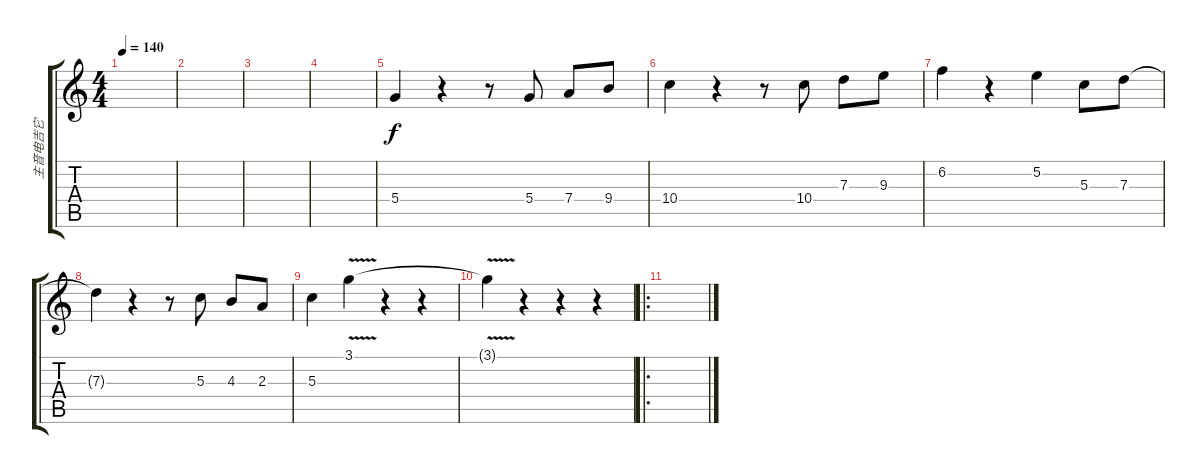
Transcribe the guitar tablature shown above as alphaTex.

\track ("主音电吉它" "主音电吉它") {instrument overdrivenguitar}
\staff {score tabs}
\tuning (E4 B3 G3 D3 A2 E2) {hide}
\ts (4 4)
\tempo 140
\clef g2
\ks c
|
|
|
|
5.4.4 r.4 r.8 5.4.8 7.4.8 9.4.8 |
10.4.4 r.4 r.8 10.4.8 7.3.8 9.3.8 |
6.2.4 r.4 5.2.4 5.3.8 7.3.8 |
7.3{t}.4 r.4 r.8 5.3.8 4.3.8 2.3.8 |
5.3.4 3.1{v}.4 r.4 r.4 |
3.1{t}.4 r.4 r.4 r.4 |
\ro
